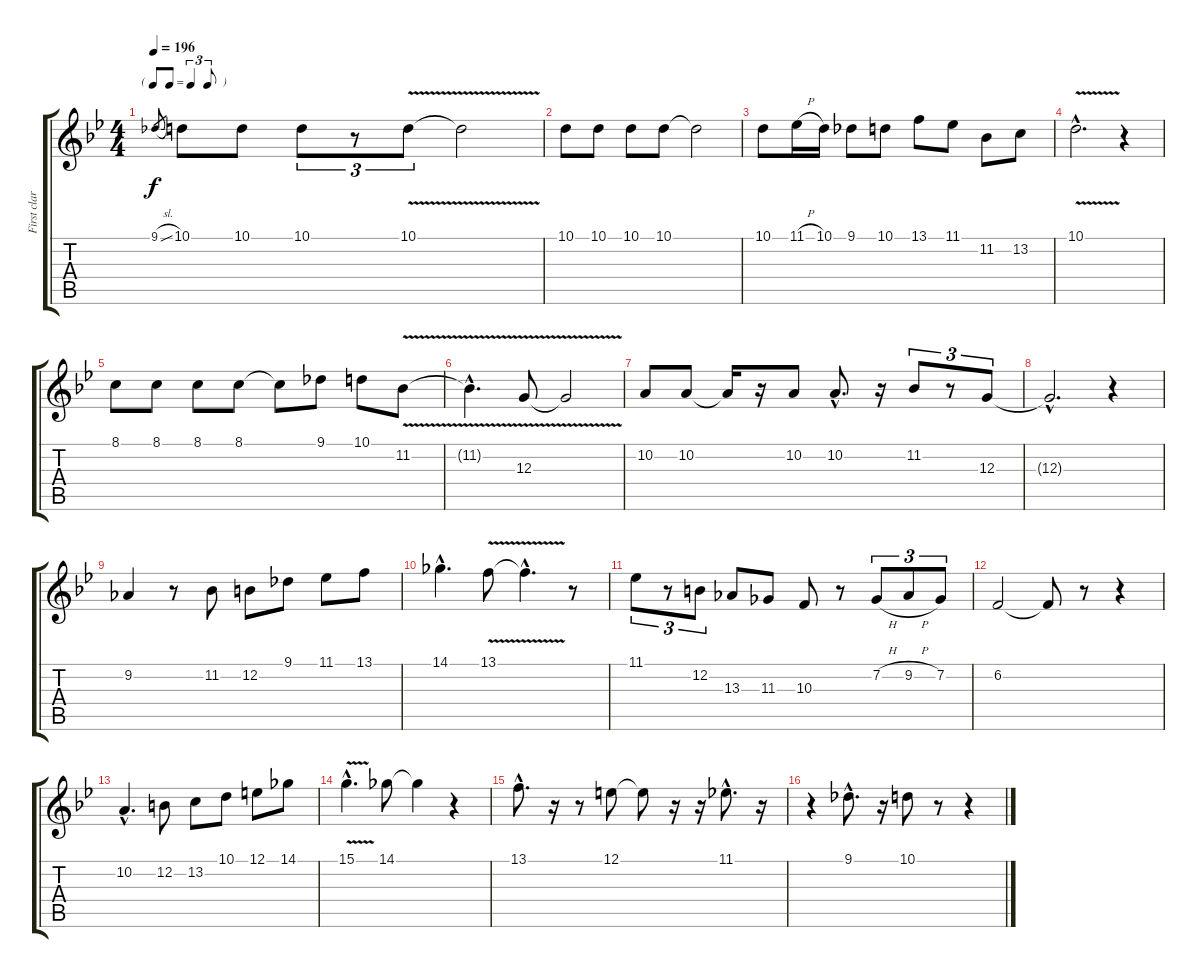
\track ("First clarinet" "First clar") {instrument clarinet}
\staff {score tabs}
\tuning (E4 B3 G3 D3 A2 E2) {hide}
\ts (4 4)
\tf triplet8th
\tempo 196
\clef g2
\ks gminor
9.1{sl}.8{gr dy f} 10.1.8 10.1.8 10.1.8{tu (3 2)} r.8{tu (3 2)} 10.1{v}.8{tu (3 2)} 10.1{t}.2 |
10.1.8 10.1.8 10.1.8 10.1.8 10.1{t}.2 |
10.1.8 11.1{h}.16 10.1.16 9.1.8 10.1.8 13.1.8 11.1.8 11.2.8 13.2.8 |
10.1{v hac}.2{d} r.4 |
8.1.8 8.1.8 8.1.8 8.1.8 8.1{t}.8 9.1.8 10.1.8 11.2{v}.8 |
11.2{hac t}.4{d} 12.3{v}.8 12.3{t}.2 |
10.2.8 10.2.8 10.2{t}.16 r.16 10.2.8 10.2{hac}.8{d} r.16 11.2.8{tu (3 2)} r.8{tu (3 2)} 12.3.8{tu (3 2)} |
12.3{hac t}.2{d} r.4 |
9.2.4 r.8 11.2.8 12.2.8 9.1.8 11.1.8 13.1.8 |
14.1{hac}.4{d} 13.1{v}.8 13.1{hac t}.4{d} r.8 |
11.1.8{tu (3 2)} r.8{tu (3 2)} 12.2.8{tu (3 2)} 13.3.8 11.3.8 10.3.8 r.8 7.2{h}.8{tu (3 2)} 9.2{h}.8{tu (3 2)} 7.2.8{tu (3 2)} |
6.2.2 6.2{t}.8 r.8 r.4 |
10.2{hac}.4{d} 12.2.8 13.2.8 10.1.8 12.1.8 14.1.8 |
15.1{v hac}.4{d} 14.1.8 14.1{t}.4 r.4 |
13.1{hac}.8{d} r.16 r.8 12.1.8 12.1{t}.8 r.16 r.16 11.1{hac}.8{d} r.16 |
r.4 9.1{hac}.8{d} r.16 10.1.8 r.8 r.4
